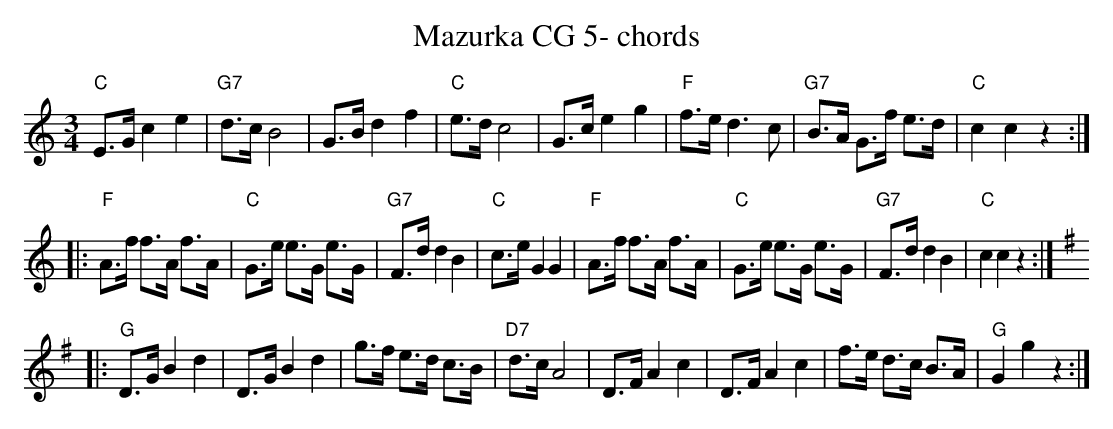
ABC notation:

X:1
T:Mazurka CG 5- chords
M:3/4
L:1/8
K:Cmaj%%MIDI gchordon
"C"E>G c2e2 | "G7"d>c B4 | G>B d2f2 | "C"e>d c4 | G>c e2g2 | "F"f>e d3c | "G7"B>A G>f e>d | "C"c2c2z2 ::
"F"A>f f>A f>A | "C"G>e e>G e>G | "G7"F>d d2B2 | "C"c>e G2G2 | "F"A>f f>A f>A | "C"G>e e>G e>G | "G7"F>d d2B2 | "C"c2c2z2 :|
K:Gmaj
|: "G"D>G B2d2 | D>G B2d2 | g>f e>d c>B | "D7"d>c A4 | D>F A2c2 | D>F A2c2 | f>e d>c B>A | "G"G2g2z2 :|
